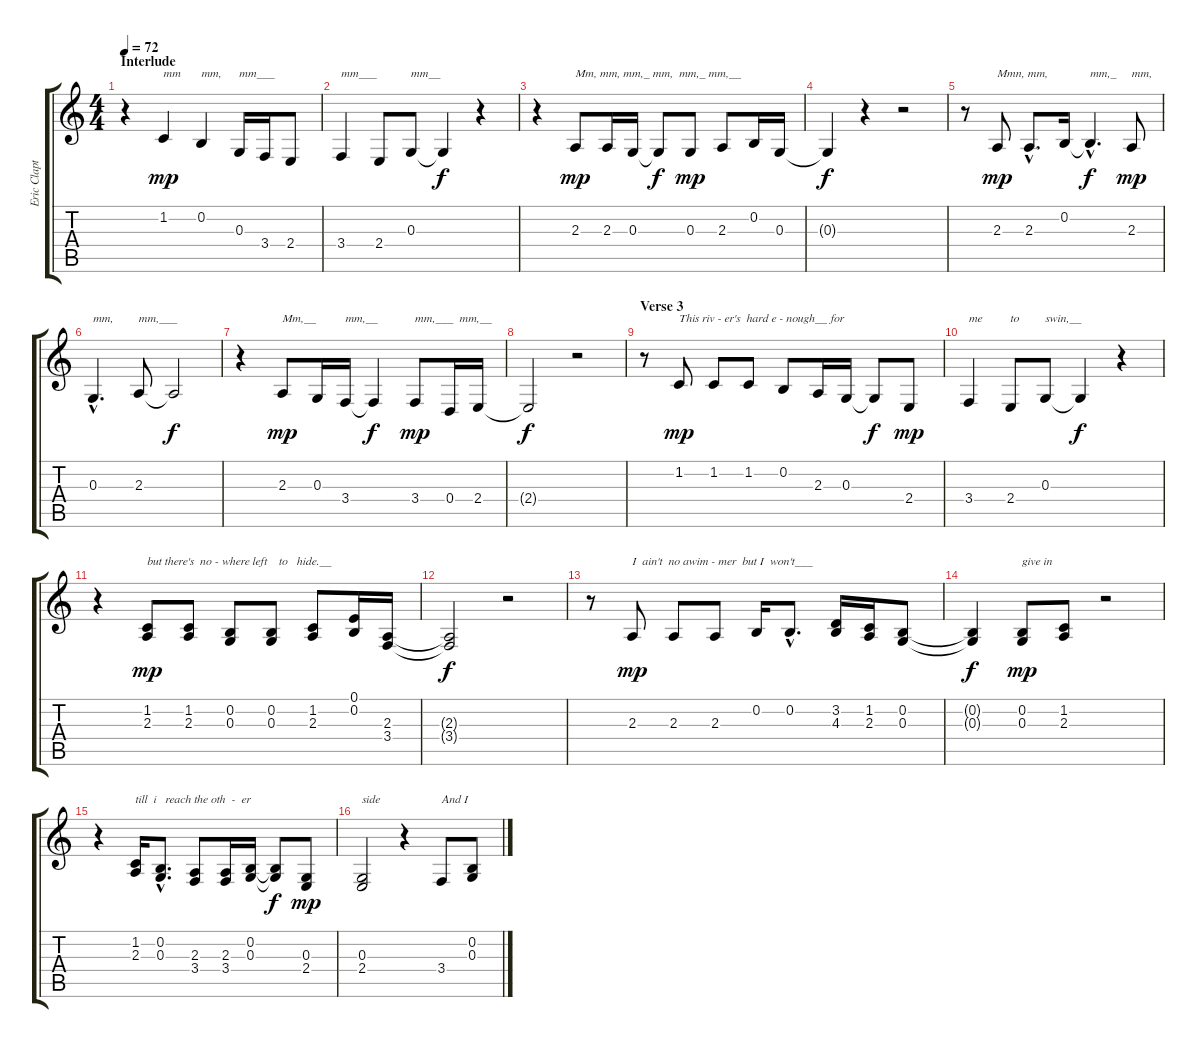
\track ("Eric Clapton Voice" "Eric Clapt") {instrument lead6voice}
\staff {score tabs}
\tuning (E4 B3 G3 D3 A2 E2) {hide}
\ts (4 4)
\section ("" "Interlude")
\tempo 72
\clef g2
\ks c
r.4{dy f} 1.2.4{txt "mm" dy mp} 0.2.4{txt "mm,"} 0.3.16{txt "mm___"} 3.4.16 2.4.8 |
3.4.4{txt "mm___"} 2.4.8 0.3.8{txt "mm__"} 0.3{t}.4{dy f} r.4 |
r.4 2.3.8{txt "Mm, mm, mm,_ mm,  mm,_ mm,__" dy mp} 2.3.16 0.3.16 0.3{t}.8{dy f} 0.3.8{dy mp} 2.3.8 0.2.16 0.3.16 |
0.3{t}.4{dy f} r.4 r.2 |
r.8 2.3.8{txt "Mmn, mm," dy mp} 2.3{hac}.8{d} 0.2.16 0.2{hac t}.4{d txt "mm,_" dy f} 2.3.8{txt "mm," dy mp} |
0.3{hac}.4{d txt "mm,"} 2.3.8{txt "mm,___"} 2.3{t}.2{dy f} |
r.4 2.3.8{txt "Mm,__" dy mp} 0.3.16 3.4.16{txt "mm,__"} 3.4{t}.4{dy f} 3.4.8{txt "mm,___  mm,__" dy mp} 0.4.16 2.4.16 |
2.4{t}.2{dy f} r.2 |
\section ("" "Verse 3")
r.8 1.2.8{txt "This riv - er's  hard e - nough__ for" dy mp} 1.2.8 1.2.8 0.2.8 2.3.16 0.3.16 0.3{t}.8{dy f} 2.4.8{dy mp} |
3.4.4{txt "me"} 2.4.8{txt "to"} 0.3.8{txt "swin,__"} 0.3{t}.4{dy f} r.4 |
r.4 (1.2 2.3).8{txt "but there's  no - where left    to   hide.__" dy mp} (1.2 2.3).8 (0.2 0.3).8 (0.2 0.3).8 (1.2 2.3).8 (0.1 0.2).16 (2.3 3.4).16 |
(2.3{t} 3.4{t}).2{dy f} r.2 |
r.8 2.3.8{txt "I  ain't  no awim - mer  but I  won't___" dy mp} 2.3.8 2.3.8 0.2.16 0.2{hac}.8{d} (3.2 4.3).16 (1.2 2.3).16 (0.2 0.3).8 |
(0.2{t} 0.3{t}).4{dy f} (0.2 0.3).8{txt "give in" dy mp} (1.2 2.3).8 r.2 |
r.4 (1.2 2.3).16{txt "till  i   reach the oth  -  er"} (0.2{hac} 0.3{hac}).8{d} (2.3 3.4).8 (2.3 3.4).16 (0.2 0.3).16 (0.2{t} 0.3{t}).8{dy f} (0.3 2.4).8{dy mp} |
(0.3 2.4).2{txt "side"} r.4 3.4.8{txt "And I"} (0.2 0.3).8
